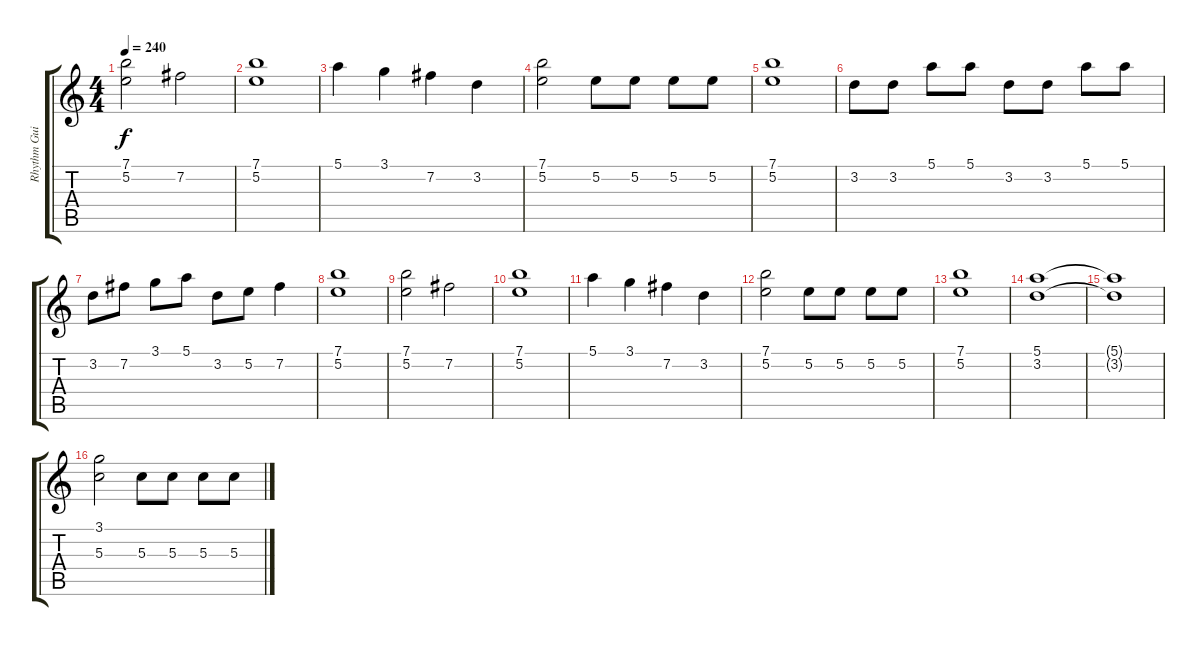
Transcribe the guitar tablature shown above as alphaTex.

\track ("Rhythm Guitar" "Rhythm Gui") {instrument distortionguitar}
\staff {score tabs}
\tuning (E4 B3 G3 D3 A2 E2) {hide}
\ts (4 4)
\tempo 240
\clef g2
\ks c
(7.1 5.2).2{dy f} 7.2.2 |
(7.1 5.2).1 |
5.1.4 3.1.4 7.2.4 3.2.4 |
(7.1 5.2).2 5.2.8 5.2.8 5.2.8 5.2.8 |
(7.1 5.2).1 |
3.2.8 3.2.8 5.1.8 5.1.8 3.2.8 3.2.8 5.1.8 5.1.8 |
3.2.8 7.2.8 3.1.8 5.1.8 3.2.8 5.2.8 7.2.4 |
(7.1 5.2).1 |
(7.1 5.2).2 7.2.2 |
(7.1 5.2).1 |
5.1.4 3.1.4 7.2.4 3.2.4 |
(7.1 5.2).2 5.2.8 5.2.8 5.2.8 5.2.8 |
(7.1 5.2).1 |
(5.1 3.2).1 |
(5.1{t} 3.2{t}).1 |
(3.1 5.3).2 5.3.8 5.3.8 5.3.8 5.3.8
